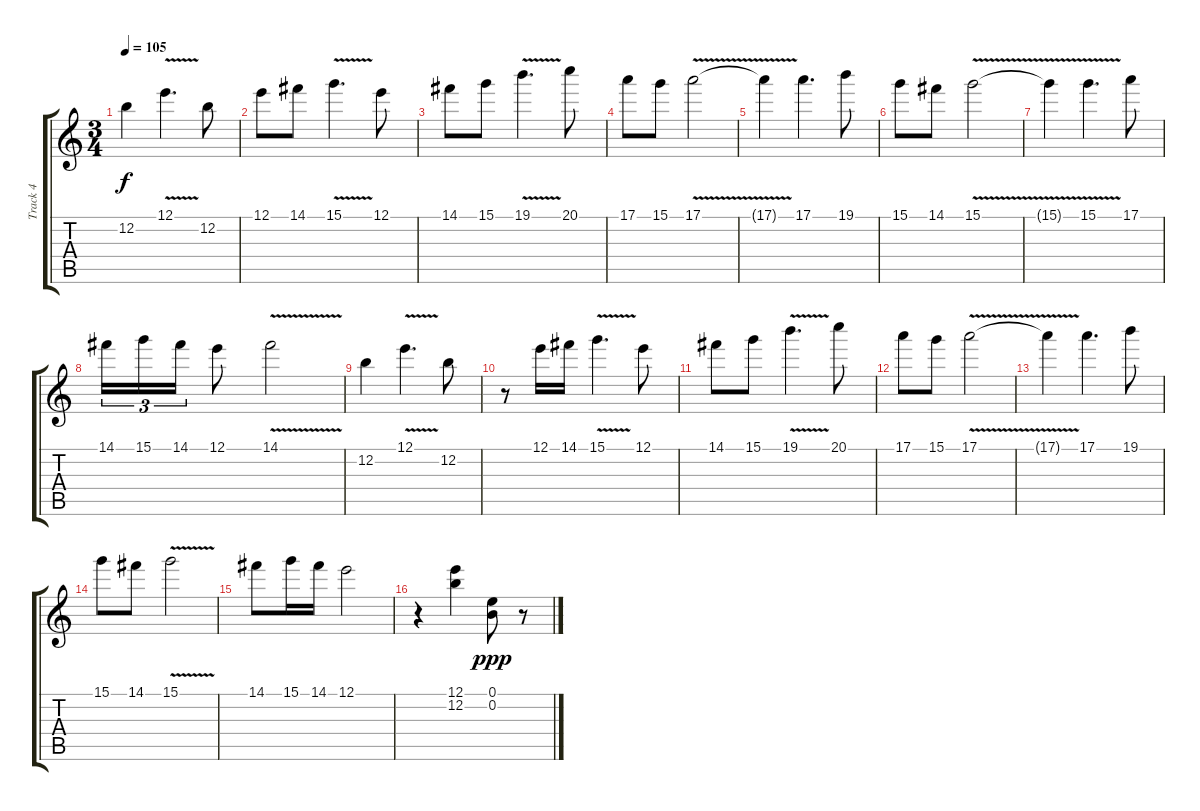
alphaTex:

\track ("Track 4" "Track 4") {instrument overdrivenguitar}
\staff {score tabs}
\tuning (E4 B3 G3 D3 A2 E2) {hide}
\ts (3 4)
\tempo 105
\clef g2
\ks c
12.2.4{dy f} 12.1{v}.4{d} 12.2.8 |
12.1.8 14.1.8 15.1{v}.4{d} 12.1.8 |
14.1.8 15.1.8 19.1{v}.4{d} 20.1.8 |
17.1.8 15.1.8 17.1{v}.2 |
17.1{t}.4 17.1.4{d} 19.1.8 |
15.1.8 14.1.8 15.1{v}.2 |
15.1{t}.4 15.1{v}.4{d} 17.1.8 |
14.1.16{tu (3 2)} 15.1.16{tu (3 2)} 14.1.16{tu (3 2)} 12.1.8 14.1{v}.2 |
12.2.4 12.1{v}.4{d} 12.2.8 |
r.8 12.1.16 14.1.16 15.1{v}.4{d} 12.1.8 |
14.1.8 15.1.8 19.1{v}.4{d} 20.1.8 |
17.1.8 15.1.8 17.1{v}.2 |
17.1{t}.4 17.1.4{d} 19.1.8 |
15.1.8 14.1.8 15.1{v}.2 |
14.1.8 15.1.16 14.1.16 12.1.2 |
r.4 (12.1 12.2).4 (0.1 0.2).8{dy ppp} r.8
